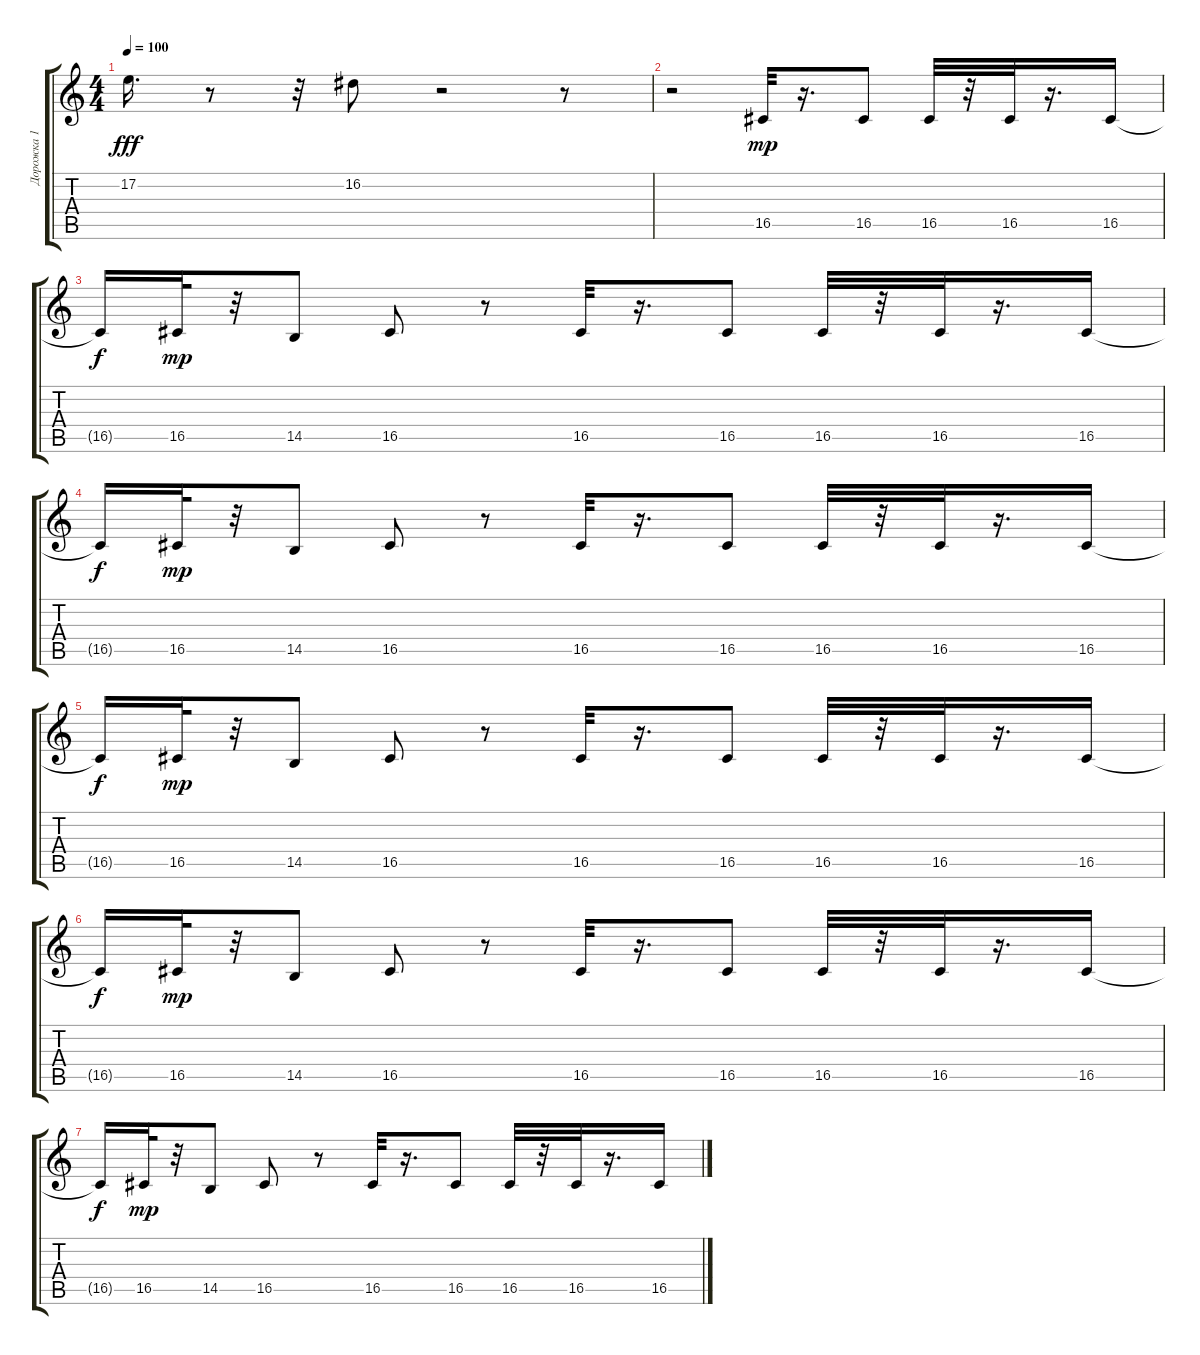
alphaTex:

\track ("Дорожка 1" "Дорожка 1") {instrument clarinet}
\staff {score tabs}
\tuning (E4 B3 G3 D3 A2 E2) {hide}
\ts (4 4)
\tempo 100
\clef g2
\ks c
17.2.16{d dy fff} r.8 r.32 16.2.8 r.2 r.8 |
r.2 16.5.32{dy mp} r.16{d} 16.5.8 16.5.32 r.32 16.5.32 r.16{d} 16.5.16 |
16.5{t}.16{dy f} 16.5.32{dy mp} r.32 14.5.8 16.5.8 r.8 16.5.32 r.16{d} 16.5.8 16.5.32 r.32 16.5.32 r.16{d} 16.5.16 |
16.5{t}.16{dy f} 16.5.32{dy mp} r.32 14.5.8 16.5.8 r.8 16.5.32 r.16{d} 16.5.8 16.5.32 r.32 16.5.32 r.16{d} 16.5.16 |
16.5{t}.16{dy f} 16.5.32{dy mp} r.32 14.5.8 16.5.8 r.8 16.5.32 r.16{d} 16.5.8 16.5.32 r.32 16.5.32 r.16{d} 16.5.16 |
16.5{t}.16{dy f} 16.5.32{dy mp} r.32 14.5.8 16.5.8 r.8 16.5.32 r.16{d} 16.5.8 16.5.32 r.32 16.5.32 r.16{d} 16.5.16 |
16.5{t}.16{dy f} 16.5.32{dy mp} r.32 14.5.8 16.5.8 r.8 16.5.32 r.16{d} 16.5.8 16.5.32 r.32 16.5.32 r.16{d} 16.5.16
